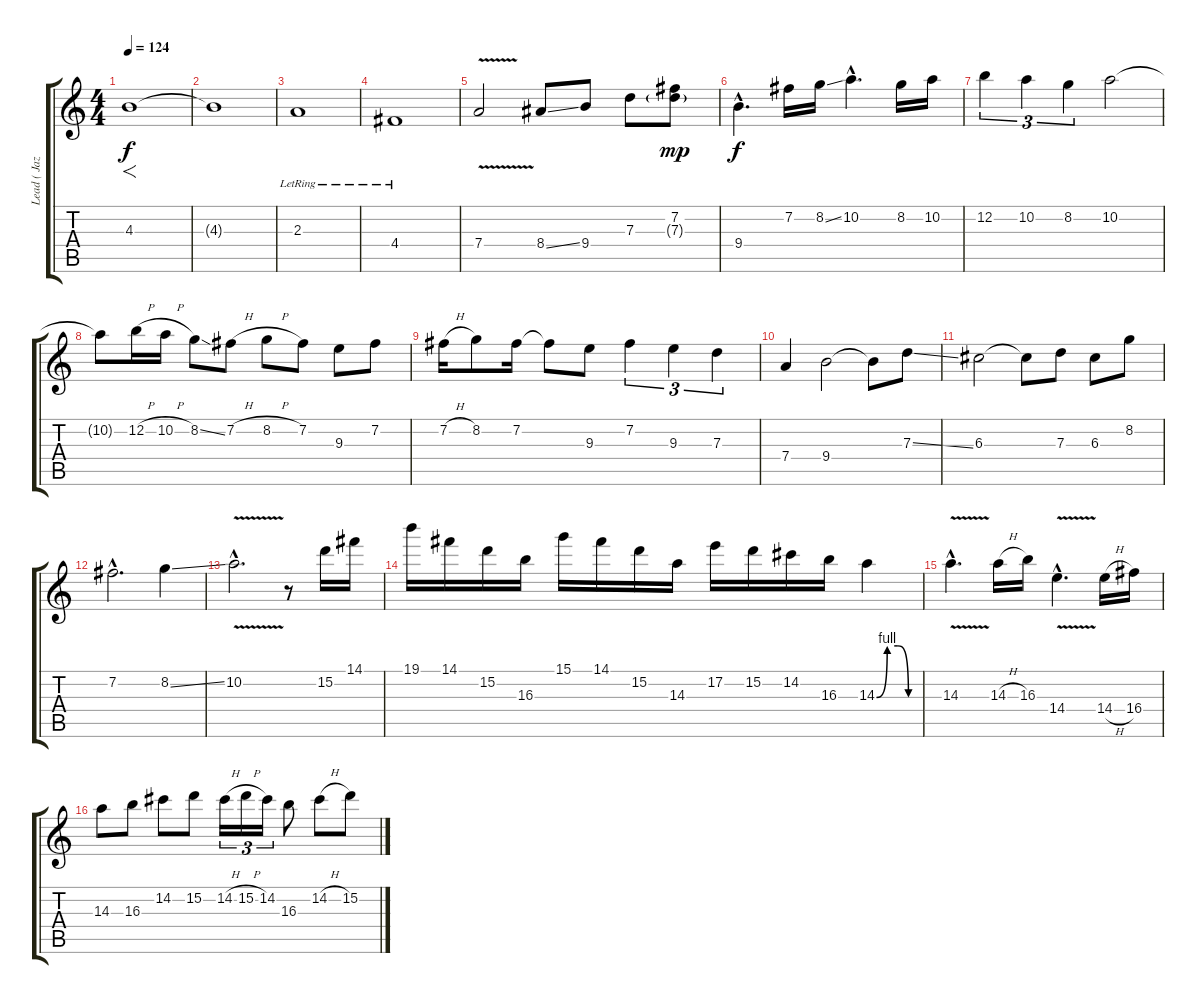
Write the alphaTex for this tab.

\track ("Lead ( Jazz Guitar )" "Lead ( Jaz") {instrument electricguitarjazz}
\staff {score tabs}
\tuning (E4 B3 G3 D3 A2 E2) {hide}
\ts (4 4)
\tempo 124
\clef g2
\ks c
4.3.1{f dy f instrument electricguitarjazz} |
4.3{t}.1 |
2.3{lr}.1 |
4.4{lr}.1 |
7.4{v}.2 8.4{ss}.8 9.4.8 7.3.8 (7.2 7.3{g}).8{dy mp} |
9.4{hac}.4{d dy f} 7.2.16 8.2{ss}.16 10.2{hac}.4{d} 8.2.16 10.2.16 |
12.2.4{tu (3 2)} 10.2.4{tu (3 2)} 8.2.4{tu (3 2)} 10.2.2 |
10.2{t}.8 12.2{h}.16 10.2{h}.16 8.2{ss}.8 7.2{h}.8 8.2{h}.8 7.2.8 9.3.8 7.2.8 |
7.2{h}.16 8.2.8 7.2.16 7.2{t}.8 9.3.8 7.2.4{tu (3 2)} 9.3.4{tu (3 2)} 7.3.4{tu (3 2)} |
7.4.4 9.4.2 9.4{t}.8 7.3{ss}.8 |
6.3.2 6.3{t}.8 7.3.8 6.3.8 8.2.8 |
7.2{hac}.2{d} 8.2{ss}.4 |
10.2{v hac}.2{d} r.8 15.2.16 14.1.16 |
19.1.16 14.1.16 15.2.16 16.3.16 15.1.16 14.1.16 15.2.16 14.3.16 17.2.16 15.2.16 14.2.16 16.3.16 14.3{be (custom 0 0 15 4 30 4 45 0 60 0)}.4 |
14.3{v hac}.4{d} 14.3{h}.16 16.3.16 14.4{v hac}.4{d} 14.4{h}.16 16.4.16 |
14.3.8 16.3.8 14.2.8 15.2.8 14.2{h}.16{tu (3 2)} 15.2{h}.16{tu (3 2)} 14.2.16{tu (3 2)} 16.3.8 14.2{h}.8 15.2.8
